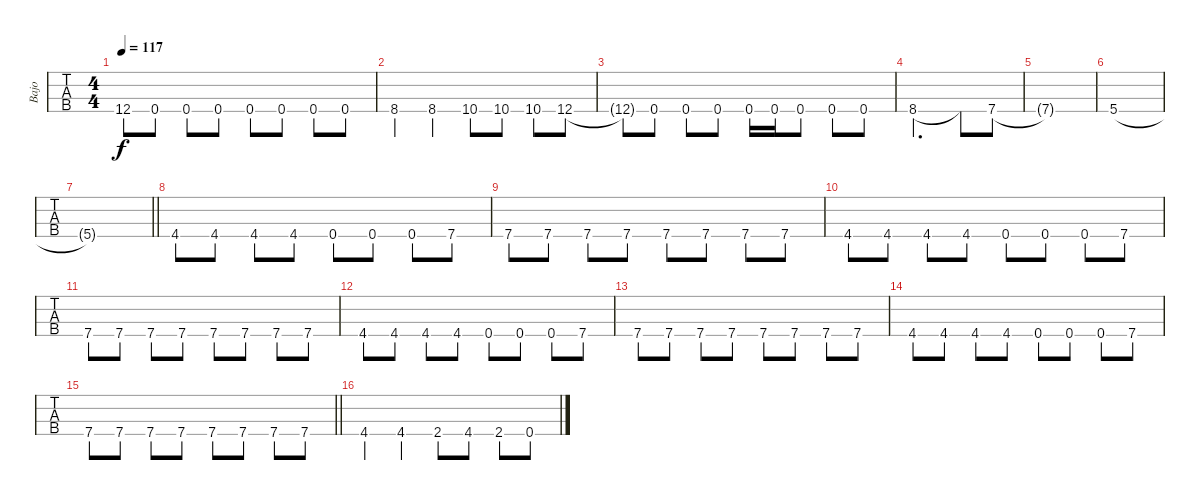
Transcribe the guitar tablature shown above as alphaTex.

\track ("Bajo" "Bajo") {instrument electricbassfinger}
\staff {tabs}
\tuning (F2 C2 G1 C1) {hide}
\ts (4 4)
\tempo 117
\clef f4
\ks c
12.4{t}.8{dy f} 0.4.8 0.4.8 0.4.8 0.4.8 0.4.8 0.4.8 0.4.8 |
8.4.4 8.4.4 10.4.8 10.4.8 10.4.8 12.4.8 |
12.4{t}.8 0.4.8 0.4.8 0.4.8 0.4.16 0.4.16 0.4.8 0.4.8 0.4.8 |
8.4.2{d} 8.4{t}.8 7.4.8 |
7.4{t}.1 |
5.4.1 |
\barLineRight lightlight
5.4{t}.1 |
4.4.8 4.4.8 4.4.8 4.4.8 0.4.8 0.4.8 0.4.8 7.4.8 |
7.4.8 7.4.8 7.4.8 7.4.8 7.4.8 7.4.8 7.4.8 7.4.8 |
4.4.8 4.4.8 4.4.8 4.4.8 0.4.8 0.4.8 0.4.8 7.4.8 |
7.4.8 7.4.8 7.4.8 7.4.8 7.4.8 7.4.8 7.4.8 7.4.8 |
4.4.8 4.4.8 4.4.8 4.4.8 0.4.8 0.4.8 0.4.8 7.4.8 |
7.4.8 7.4.8 7.4.8 7.4.8 7.4.8 7.4.8 7.4.8 7.4.8 |
4.4.8 4.4.8 4.4.8 4.4.8 0.4.8 0.4.8 0.4.8 7.4.8 |
\barLineRight lightlight
7.4.8 7.4.8 7.4.8 7.4.8 7.4.8 7.4.8 7.4.8 7.4.8 |
4.4.4 4.4.4 2.4.8 4.4.8 2.4.8 0.4.8
